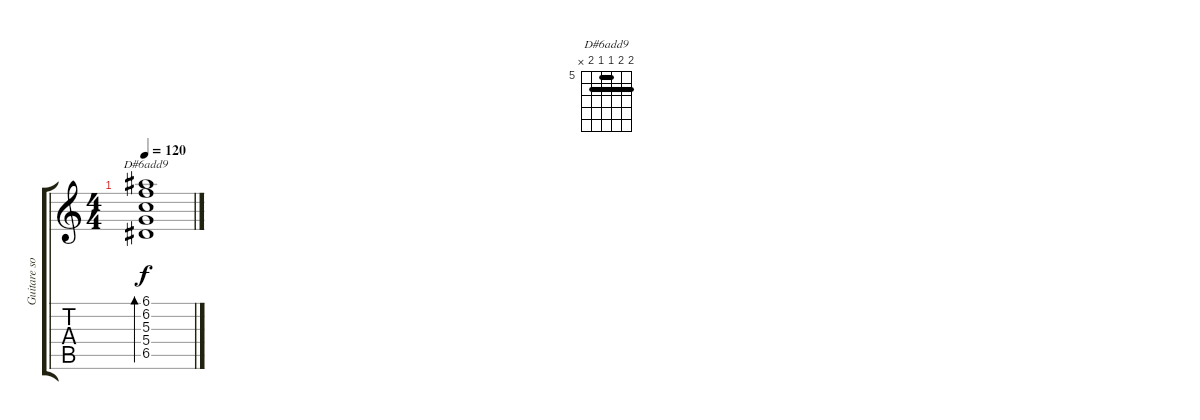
\track ("Guitare solo" "Guitare so") {instrument acousticguitarnylon}
\staff {score tabs}
\tuning (E4 B3 G3 D3 A2 E2) {hide}
\chord ("D#6add9" 6 6 5 5 6 x) {firstfret 5 barre (5 6)}
\ts (4 4)
\tempo 120
\clef g2
\ks c
(6.1 6.2 5.3 5.4 6.5).1{bd 480 ch "D#6add9" dy f}
